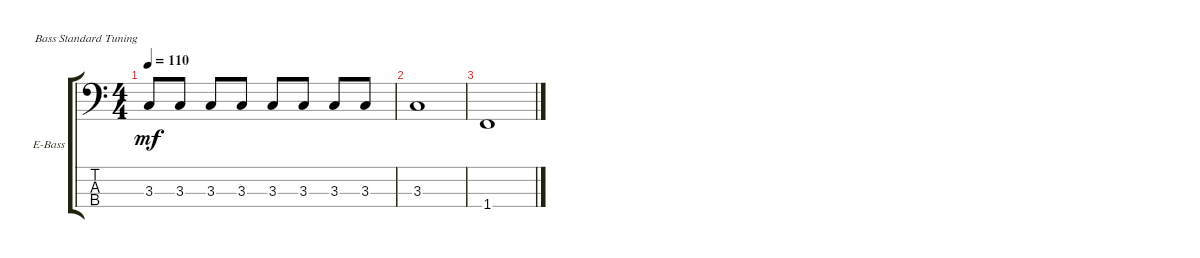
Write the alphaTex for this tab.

\defaultSystemsLayout 4
\bracketExtendMode groupsimilarinstruments
\firstSystemTrackNameOrientation horizontal
\otherSystemsTrackNameOrientation horizontal
\track ("Hugh McDonald" "E-Bass") {instrument electricbassfinger}
\staff {score tabs}
\tuning (G2 D2 A1 E1)
\ts (4 4)
\tempo 110
\clef f4
\ks c
3.3.8{dy mf} 3.3.8 3.3.8 3.3.8 3.3.8 3.3.8 3.3.8 3.3.8 |
3.3.1 |
1.4.1
